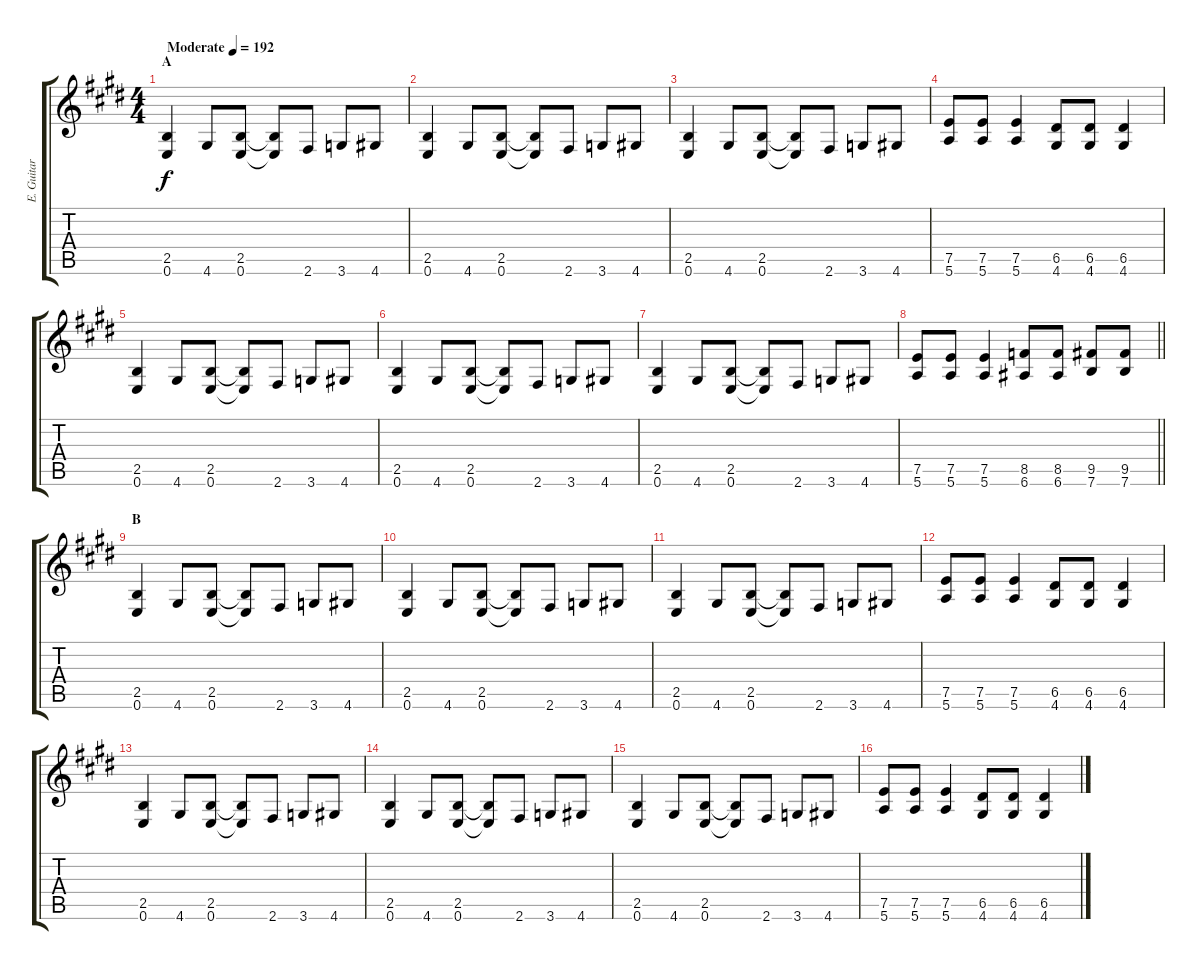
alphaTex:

\track ("E. Guitar I" "E. Guitar ") {instrument overdrivenguitar}
\staff {score tabs}
\tuning (E4 B3 G3 D3 A2 E2) {hide}
\ts (4 4)
\section ("" "A")
\tempo (192 "Moderate")
\clef g2
\ks e
(2.5 0.6).4{dy f instrument overdrivenguitar} 4.6.8 (2.5 0.6).8 (2.5{t} 0.6{t}).8 2.6.8 3.6.8 4.6.8 |
(2.5 0.6).4 4.6.8 (2.5 0.6).8 (2.5{t} 0.6{t}).8 2.6.8 3.6.8 4.6.8 |
(2.5 0.6).4 4.6.8 (2.5 0.6).8 (2.5{t} 0.6{t}).8 2.6.8 3.6.8 4.6.8 |
(7.5 5.6).8 (7.5 5.6).8 (7.5 5.6).4 (6.5 4.6).8 (6.5 4.6).8 (6.5 4.6).4 |
(2.5 0.6).4 4.6.8 (2.5 0.6).8 (2.5{t} 0.6{t}).8 2.6.8 3.6.8 4.6.8 |
(2.5 0.6).4 4.6.8 (2.5 0.6).8 (2.5{t} 0.6{t}).8 2.6.8 3.6.8 4.6.8 |
(2.5 0.6).4 4.6.8 (2.5 0.6).8 (2.5{t} 0.6{t}).8 2.6.8 3.6.8 4.6.8 |
\barLineRight lightlight
(7.5 5.6).8 (7.5 5.6).8 (7.5 5.6).4 (8.5 6.6).8 (8.5 6.6).8 (9.5 7.6).8 (9.5 7.6).8 |
\section ("" "B")
(2.5 0.6).4 4.6.8 (2.5 0.6).8 (2.5{t} 0.6{t}).8 2.6.8 3.6.8 4.6.8 |
(2.5 0.6).4 4.6.8 (2.5 0.6).8 (2.5{t} 0.6{t}).8 2.6.8 3.6.8 4.6.8 |
(2.5 0.6).4 4.6.8 (2.5 0.6).8 (2.5{t} 0.6{t}).8 2.6.8 3.6.8 4.6.8 |
(7.5 5.6).8 (7.5 5.6).8 (7.5 5.6).4 (6.5 4.6).8 (6.5 4.6).8 (6.5 4.6).4 |
(2.5 0.6).4 4.6.8 (2.5 0.6).8 (2.5{t} 0.6{t}).8 2.6.8 3.6.8 4.6.8 |
(2.5 0.6).4 4.6.8 (2.5 0.6).8 (2.5{t} 0.6{t}).8 2.6.8 3.6.8 4.6.8 |
(2.5 0.6).4 4.6.8 (2.5 0.6).8 (2.5{t} 0.6{t}).8 2.6.8 3.6.8 4.6.8 |
(7.5 5.6).8 (7.5 5.6).8 (7.5 5.6).4 (6.5 4.6).8 (6.5 4.6).8 (6.5 4.6).4
